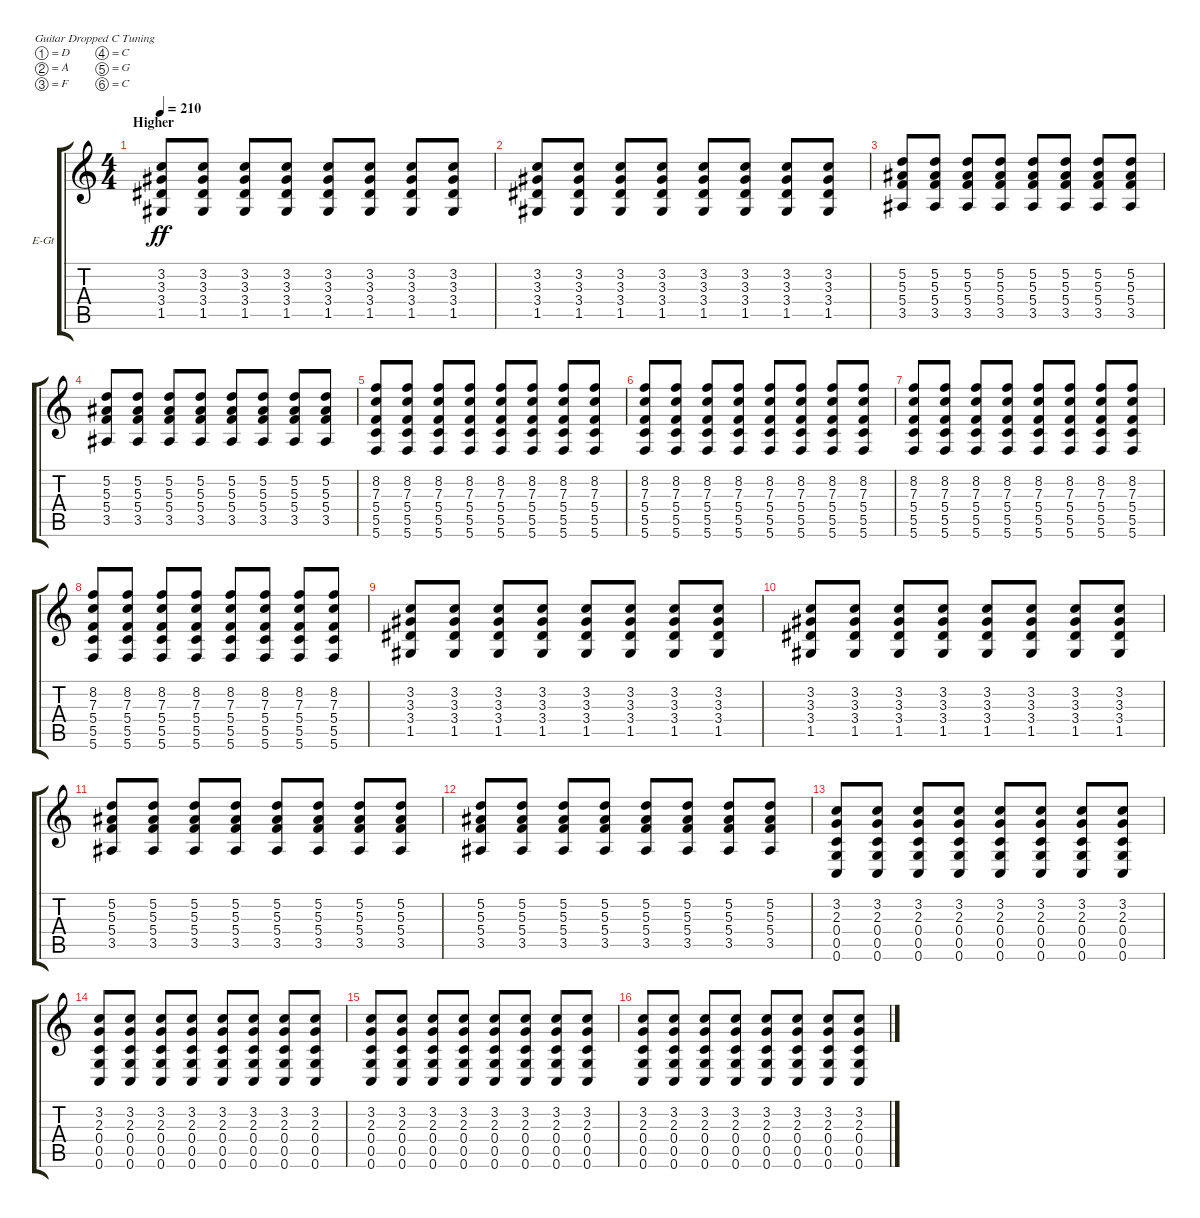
\defaultSystemsLayout 4
\bracketExtendMode groupsimilarinstruments
\firstSystemTrackNameOrientation horizontal
\otherSystemsTrackNameOrientation horizontal
\track ("Left Guitar" "E-Gt") {instrument distortionguitar}
\staff {score tabs}
\tuning (D4 A3 F3 C3 G2 C2)
\ts (4 4)
\section ("" "Higher")
\tempo 210
\clef g2
\ks c
(1.5 3.4 3.3 3.2).8{dy ff} (1.5 3.4 3.3 3.2).8 (3.2 3.3 3.4 1.5).8 (3.2 3.3 3.4 1.5).8 (3.2 3.3 3.4 1.5).8 (3.2 3.3 3.4 1.5).8 (3.2 3.3 3.4 1.5).8 (3.2 3.3 3.4 1.5).8 |
(1.5 3.4 3.3 3.2).8 (1.5 3.4 3.3 3.2).8 (3.2 3.3 3.4 1.5).8 (3.2 3.3 3.4 1.5).8 (3.2 3.3 3.4 1.5).8 (3.2 3.3 3.4 1.5).8 (3.2 3.3 3.4 1.5).8 (3.2 3.3 3.4 1.5).8 |
(3.5 5.4 5.3 5.2).8 (5.2 5.3 5.4 3.5).8 (5.2 5.3 5.4 3.5).8 (5.2 5.3 5.4 3.5).8 (5.2 5.3 5.4 3.5).8 (5.2 5.3 5.4 3.5).8 (5.2 5.3 5.4 3.5).8 (5.2 5.3 5.4 3.5).8 |
(3.5 5.4 5.3 5.2).8 (5.2 5.3 5.4 3.5).8 (5.2 5.3 5.4 3.5).8 (5.2 5.3 5.4 3.5).8 (5.2 5.3 5.4 3.5).8 (5.2 5.3 5.4 3.5).8 (5.2 5.3 5.4 3.5).8 (5.2 5.3 5.4 3.5).8 |
(5.6 5.5 5.4 7.3 8.2).8 (5.6 5.5 5.4 8.2 7.3).8 (5.6 5.5 5.4 8.2 7.3).8 (5.6 5.5 5.4 8.2 7.3).8 (5.6 5.5 5.4 8.2 7.3).8 (5.6 5.5 5.4 8.2 7.3).8 (5.6 5.5 5.4 8.2 7.3).8 (5.6 5.5 5.4 8.2 7.3).8 |
(5.6 5.5 5.4 7.3 8.2).8 (5.6 5.5 5.4 8.2 7.3).8 (5.6 5.5 5.4 8.2 7.3).8 (5.6 5.5 5.4 8.2 7.3).8 (5.6 5.5 5.4 8.2 7.3).8 (5.6 5.5 5.4 8.2 7.3).8 (5.6 5.5 5.4 8.2 7.3).8 (5.6 5.5 5.4 8.2 7.3).8 |
(5.6 5.5 5.4 7.3 8.2).8 (5.6 5.5 5.4 8.2 7.3).8 (5.6 5.5 5.4 8.2 7.3).8 (5.6 5.5 5.4 8.2 7.3).8 (5.6 5.5 5.4 8.2 7.3).8 (5.6 5.5 5.4 8.2 7.3).8 (5.6 5.5 5.4 8.2 7.3).8 (5.6 5.5 5.4 8.2 7.3).8 |
(5.6 5.5 5.4 7.3 8.2).8 (5.6 5.5 5.4 8.2 7.3).8 (5.6 5.5 5.4 8.2 7.3).8 (5.6 5.5 5.4 8.2 7.3).8 (5.6 5.5 5.4 8.2 7.3).8 (5.6 5.5 5.4 8.2 7.3).8 (5.6 5.5 5.4 8.2 7.3).8 (5.6 5.5 5.4 8.2 7.3).8 |
(1.5 3.4 3.3 3.2).8 (1.5 3.4 3.3 3.2).8 (3.2 3.3 3.4 1.5).8 (3.2 3.3 3.4 1.5).8 (3.2 3.3 3.4 1.5).8 (3.2 3.3 3.4 1.5).8 (3.2 3.3 3.4 1.5).8 (3.2 3.3 3.4 1.5).8 |
(1.5 3.4 3.3 3.2).8 (1.5 3.4 3.3 3.2).8 (3.2 3.3 3.4 1.5).8 (3.2 3.3 3.4 1.5).8 (3.2 3.3 3.4 1.5).8 (3.2 3.3 3.4 1.5).8 (3.2 3.3 3.4 1.5).8 (3.2 3.3 3.4 1.5).8 |
(3.5 5.4 5.3 5.2).8 (5.2 5.3 5.4 3.5).8 (5.2 5.3 5.4 3.5).8 (5.2 5.3 5.4 3.5).8 (5.2 5.3 5.4 3.5).8 (5.2 5.3 5.4 3.5).8 (5.2 5.3 5.4 3.5).8 (5.2 5.3 5.4 3.5).8 |
(3.5 5.4 5.3 5.2).8 (5.2 5.3 5.4 3.5).8 (5.2 5.3 5.4 3.5).8 (5.2 5.3 5.4 3.5).8 (5.2 5.3 5.4 3.5).8 (5.2 5.3 5.4 3.5).8 (5.2 5.3 5.4 3.5).8 (5.2 5.3 5.4 3.5).8 |
(0.6 0.5 0.4 2.3 3.2).8 (3.2 2.3 0.4 0.5 0.6).8 (3.2 2.3 0.4 0.5 0.6).8 (3.2 2.3 0.4 0.5 0.6).8 (3.2 2.3 0.4 0.5 0.6).8 (3.2 2.3 0.4 0.5 0.6).8 (3.2 2.3 0.4 0.5 0.6).8 (3.2 2.3 0.4 0.5 0.6).8 |
(0.6 0.5 0.4 2.3 3.2).8 (3.2 2.3 0.4 0.5 0.6).8 (3.2 2.3 0.4 0.5 0.6).8 (3.2 2.3 0.4 0.5 0.6).8 (3.2 2.3 0.4 0.5 0.6).8 (3.2 2.3 0.4 0.5 0.6).8 (3.2 2.3 0.4 0.5 0.6).8 (3.2 2.3 0.4 0.5 0.6).8 |
(0.6 0.5 0.4 2.3 3.2).8 (3.2 2.3 0.4 0.5 0.6).8 (3.2 2.3 0.4 0.5 0.6).8 (3.2 2.3 0.4 0.5 0.6).8 (3.2 2.3 0.4 0.5 0.6).8 (3.2 2.3 0.4 0.5 0.6).8 (3.2 2.3 0.4 0.5 0.6).8 (3.2 2.3 0.4 0.5 0.6).8 |
(0.6 0.5 0.4 2.3 3.2).8 (3.2 2.3 0.4 0.5 0.6).8 (3.2 2.3 0.4 0.5 0.6).8 (3.2 2.3 0.4 0.5 0.6).8 (3.2 2.3 0.4 0.5 0.6).8 (3.2 2.3 0.4 0.5 0.6).8 (3.2 2.3 0.4 0.5 0.6).8 (3.2 2.3 0.4 0.5 0.6).8
